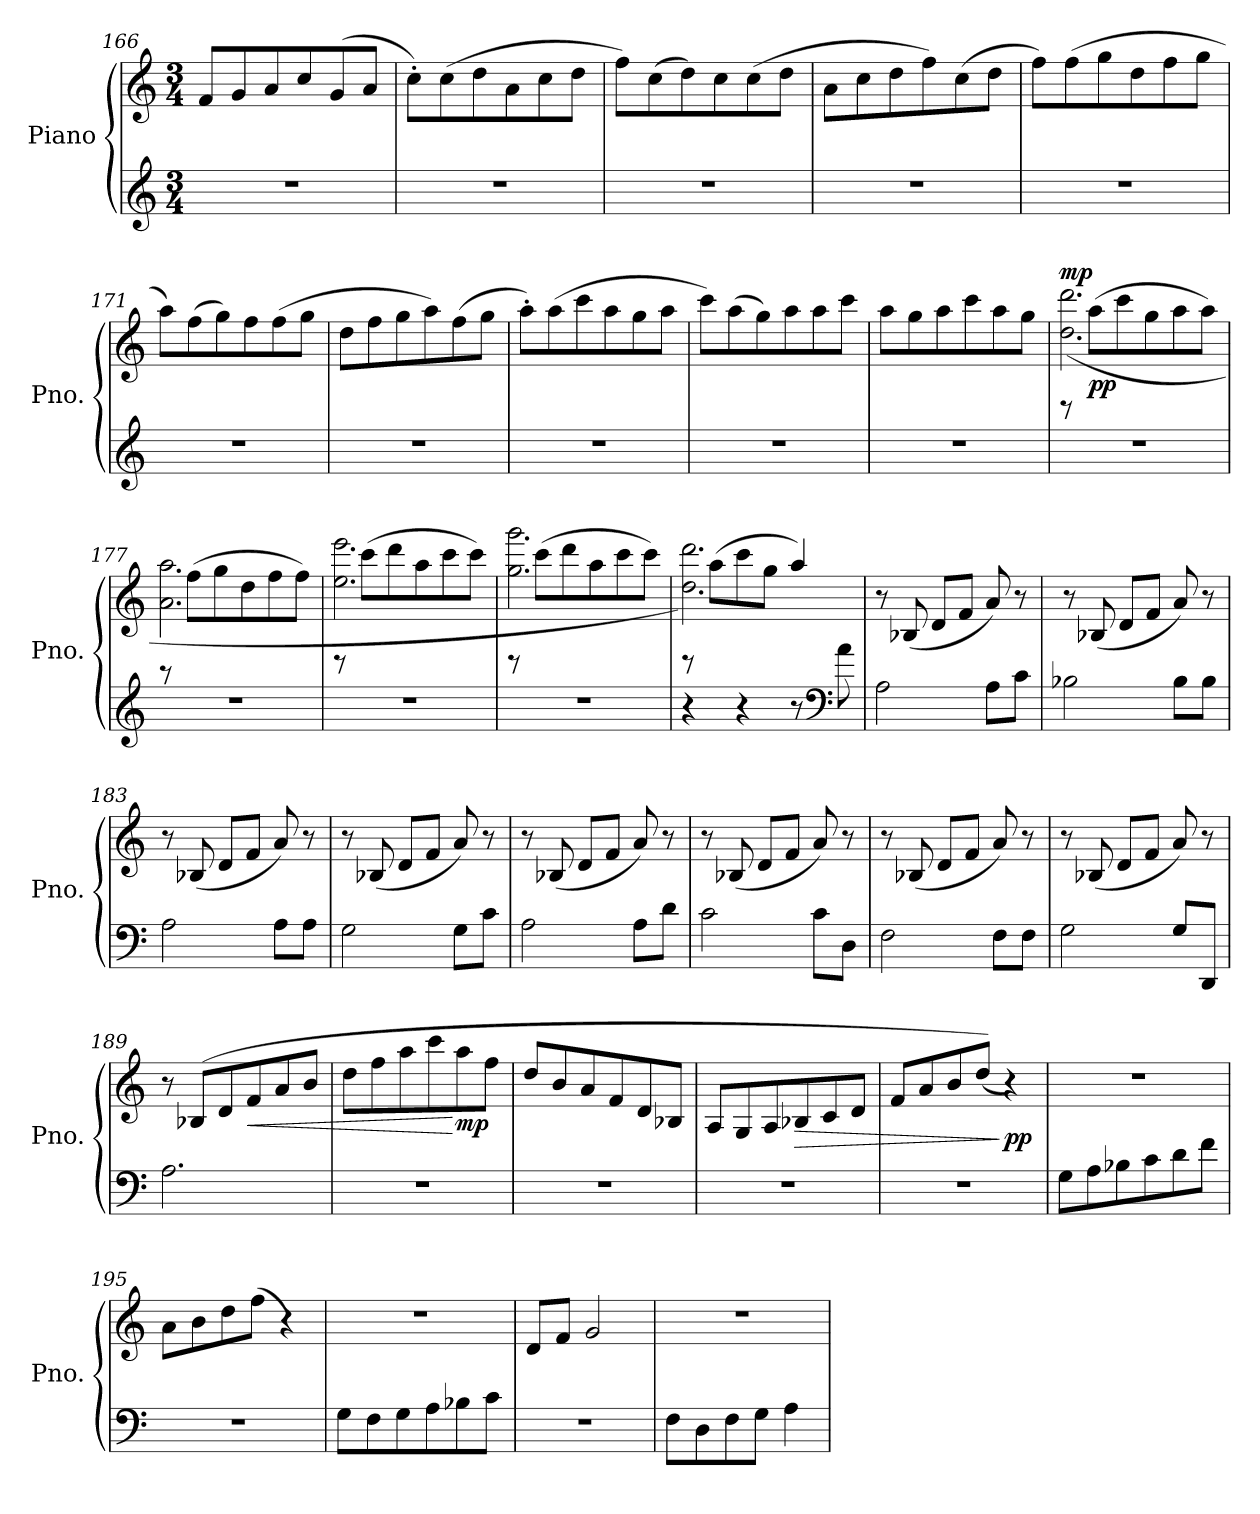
**kern	**kern	**dynam
*part1	*part1	*part1
*staff2	*staff1	*staff1/2
*I"Piano	*	*
*I'Pno.	*	*
*clefG2	*clefG2	*
*k[]	*k[]	*
*M3/4	*M3/4	*
=166	=166	=166
2.r	8f/L	.
.	8g/	.
.	8a/	.
.	8cc/	.
.	(>8g/	.
.	8a/J	.
=167	=167	=167
2.r	8cc'\L)	.
.	(>8cc\	.
.	8dd\	.
.	8a\	.
.	8cc\	.
.	8dd\J	.
=168	=168	=168
2.r	8ff\L)	.
.	(>8cc\	.
.	8dd\)	.
.	8cc\	.
.	(>8cc\	.
.	8dd\J	.
=169	=169	=169
2.r	8a\L	.
.	8cc\	.
.	8dd\	.
.	8ff\)	.
.	(>8cc\	.
.	8dd\J	.
=170	=170	=170
2.r	8ff\L)	.
.	(>8ff\	.
.	8gg\	.
.	8dd\	.
.	8ff\	.
.	8gg\J	.
=171	=171	=171
2.r	8aa\L)	.
.	(>8ff\	.
.	8gg\)	.
.	8ff\	.
.	(>8ff\	.
.	8gg\J	.
=172	=172	=172
2.r	8dd\L	.
.	8ff\	.
.	8gg\	.
.	8aa\)	.
.	(>8ff\	.
.	8gg\J	.
=173	=173	=173
2.r	8aa'\L)	.
.	(>8aa\	.
.	8ccc\	.
.	8aa\	.
.	8gg\	.
.	8aa\J	.
=174	=174	=174
2.r	8ccc\L)	.
.	(>8aa\	.
.	8gg\)	.
.	8aa\	.
.	8aa\	.
.	8ccc\J	.
=175	=175	=175
2.r	8aa\L	.
.	8gg\	.
.	8aa\	.
.	8ccc\	.
.	8aa\	.
.	8gg\J	.
=176	=176	=176
*	*^	*
!	!	!	!LO:DY:a
2.r	8rD	(>2.dd\ 2.ddd\	mp
!	!	!	!LO:DY:b
.	(>8aa\L	.	pp
.	8ccc\	.	.
.	8gg\	.	.
.	8aa\	.	.
.	8aa\J)	.	.
=177	=177	=177	=177
2.r	8rBB	2.a\ 2.aa\	.
.	(>8ff\L	.	.
.	8gg\	.	.
.	8dd\	.	.
.	8ff\	.	.
.	8ff\J)	.	.
=178	=178	=178	=178
2.r	8rD	2.ee\ 2.eee\	.
.	(>8ccc\L	.	.
.	8ddd\	.	.
.	8aa\	.	.
.	8ccc\	.	.
.	8ccc\J)	.	.
=179	=179	=179	=179
2.r	8rD	2.gg\ 2.ggg\	.
.	(>8ccc\L	.	.
.	8ddd\	.	.
.	8aa\	.	.
.	8ccc\	.	.
.	8ccc\J)	.	.
=180	=180	=180	=180
4r	8rD	2.dd\ 2.ddd\)	.
.	(>8aa\L	.	.
4r	8ccc\	.	.
.	8gg\J	.	.
8r	4aa/)	.	.
*clefF4	*	*	*
8a\	.	.	.
*	*v	*v	*
=181	=181	=181
!	!	!LO:DY:a=2
!	!	!LO:DY:n=1:a
2A\	8r	mp pp
.	(<8B-X/	.
.	8d/L	.
.	8f/J	.
8A\L	8a/)	.
8c\J	8r	.
=182	=182	=182
2B-X\	8r	.
.	(<8B-X/	.
.	8d/L	.
.	8f/J	.
8B-\L	8a/)	.
8B-\J	8r	.
=183	=183	=183
2A\	8r	.
.	(<8B-X/	.
.	8d/L	.
.	8f/J	.
8A\L	8a/)	.
8A\J	8r	.
=184	=184	=184
2G\	8r	.
.	(<8B-X/	.
.	8d/L	.
.	8f/J	.
8G\L	8a/)	.
8c\J	8r	.
=185	=185	=185
2A\	8r	.
.	(<8B-X/	.
.	8d/L	.
.	8f/J	.
8A\L	8a/)	.
8d\J	8r	.
=186	=186	=186
2c\	8r	.
.	(<8B-X/	.
.	8d/L	.
.	8f/J	.
8c\L	8a/)	.
8D\J	8r	.
=187	=187	=187
2F\	8r	.
.	(<8B-X/	.
.	8d/L	.
.	8f/J	.
8F\L	8a/)	.
8F\J	8r	.
=188	=188	=188
2G\	8r	.
.	(<8B-X/	.
.	8d/L	.
.	8f/J	.
8G/L	8a/)	.
8DD/J	8r	.
=189	=189	=189
2.A\	8r	.
.	(>8B-X/L	.
.	8d/	.
!	!	!LO:HP:b
.	8f/	<
.	8a/	.
.	8b/J	.
=190	=190	=190
2.r	8dd\L	.
.	8ff\	.
.	8aa\	.
.	8ccc\	.
!	!	!LO:DY:n=1:b
.	8aa\	[ mp
.	8ff\J	.
=191	=191	=191
2.r	8dd/L	.
.	8b/	.
.	8a/	.
.	8f/	.
.	8d/	.
.	8B-X/J	.
=192	=192	=192
2.r	8A/L	.
.	8G/	.
.	8A/	.
!	!	!LO:HP:b
.	8B-X/	>
.	8c/	.
.	8d/J	.
=193	=193	=193
2.r	8f/L	.
.	8a/	.
.	8b/	.
.	(>8dd/J)	.
!	!	!LO:DY:n=1:b
.	4r)	] pp
=194	=194	=194
(>8G\L	2.r	.
8A\	.	.
8B-X\	.	.
8c\	.	.
8d\	.	.
8f\J	.	.
=195	=195	=195
2.r	8a\L	.
.	8b\	.
.	8dd\	.
.	(>8ff\J)	.
.	4r)	.
=196	=196	=196
(>8G\L	2.r	.
8F\	.	.
8G\	.	.
8A\	.	.
8B-X\	.	.
8c\J	.	.
=197	=197	=197
2.r	8d/L	.
.	8f/J	.
.	2g/)	.
=198	=198	=198
8F\L	2.r	.
8D\	.	.
8F\	.	.
8G\J	.	.
4A\	.	.
=	=	=
*-	*-	*-
